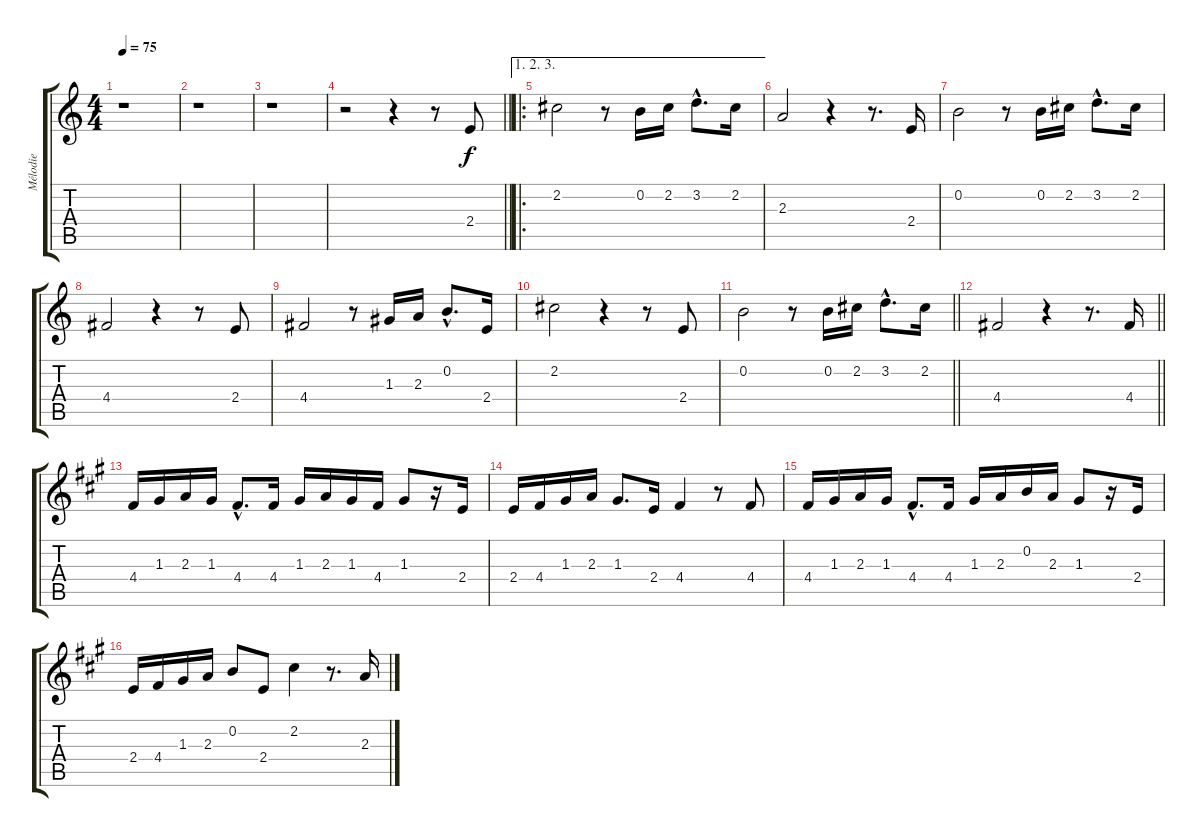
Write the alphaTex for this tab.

\track ("Mélodie" "Mélodie") {instrument electricguitarjazz}
\staff {score tabs}
\tuning (E4 B3 G3 D3 A2 E2) {hide}
\ts (4 4)
\tempo 75
\clef g2
\ks c
r.1{dy f instrument electricguitarjazz} |
r.1 |
r.1 |
\barLineRight lightlight
r.2 r.4 r.8 2.4.8 |
\ae (1 2 3)
\ro
2.2.2 r.8 0.2.16 2.2.16 3.2{hac}.8{d} 2.2.16 |
2.3.2 r.4 r.8{d} 2.4.16 |
0.2.2 r.8 0.2.16 2.2.16 3.2{hac}.8{d} 2.2.16 |
4.4.2 r.4 r.8 2.4.8 |
4.4.2 r.8 1.3.16 2.3.16 0.2{hac}.8{d} 2.4.16 |
2.2.2 r.4 r.8 2.4.8 |
\barLineRight lightlight
0.2.2 r.8 0.2.16 2.2.16 3.2{hac}.8{d} 2.2.16 |
\barLineRight lightlight
4.4.2 r.4 r.8{d} 4.4.16 |
\ks a
4.4.16 1.3.16 2.3.16 1.3.16 4.4{hac}.8{d} 4.4.16 1.3.16 2.3.16 1.3.16 4.4.16 1.3.8 r.16 2.4.16 |
2.4.16 4.4.16 1.3.16 2.3.16 1.3.8{d} 2.4.16 4.4.4 r.8 4.4.8 |
4.4.16 1.3.16 2.3.16 1.3.16 4.4{hac}.8{d} 4.4.16 1.3.16 2.3.16 0.2.16 2.3.16 1.3.8 r.16 2.4.16 |
2.4.16 4.4.16 1.3.16 2.3.16 0.2.8 2.4.8 2.2.4 r.8{d} 2.3.16
